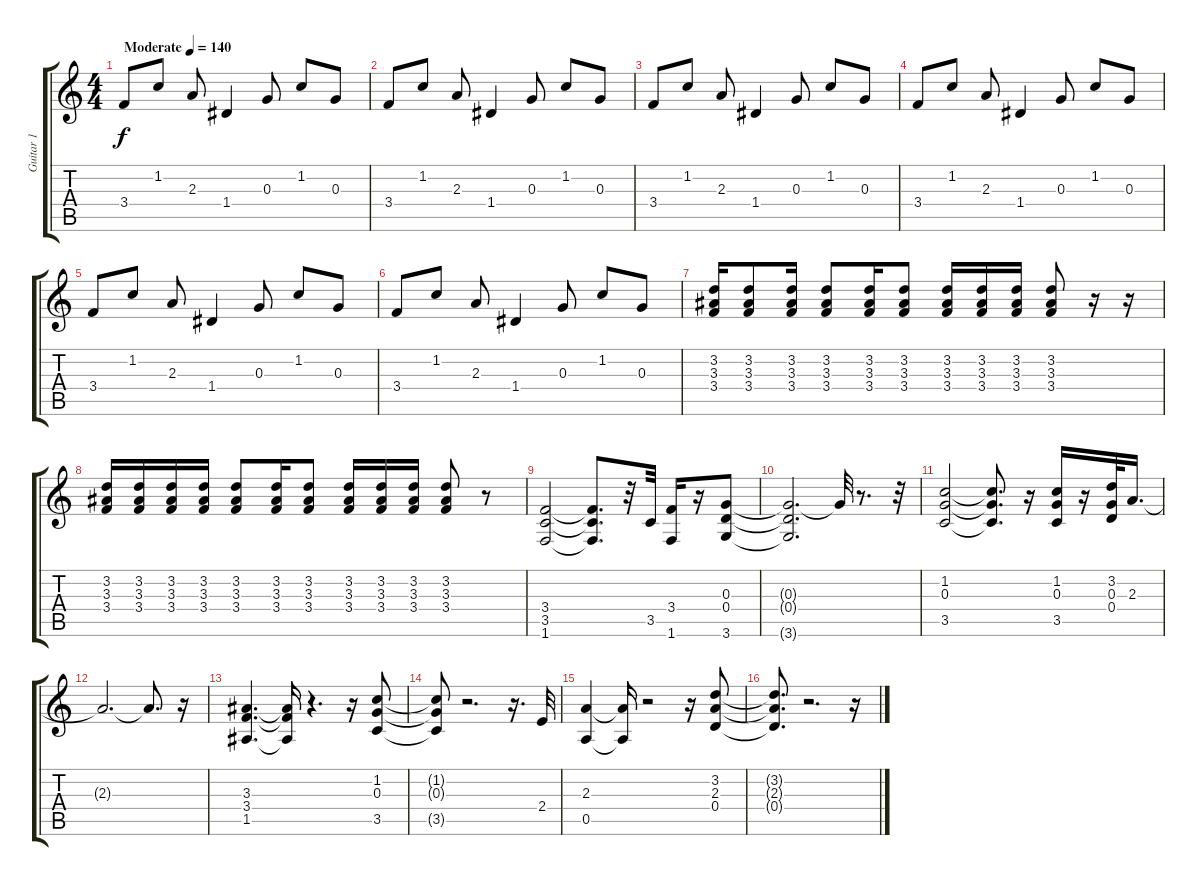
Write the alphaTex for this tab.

\track ("Guitar 1" "Guitar 1") {instrument overdrivenguitar}
\staff {score tabs}
\tuning (E4 B3 G3 D3 A2 E2) {hide}
\ts (4 4)
\tempo (140 "Moderate")
\clef g2
\ks c
3.4.8{dy f instrument acousticguitarsteel} 1.2.8 2.3.8 1.4.4 0.3.8 1.2.8 0.3.8 |
3.4.8 1.2.8 2.3.8 1.4.4 0.3.8 1.2.8 0.3.8 |
3.4.8 1.2.8 2.3.8 1.4.4 0.3.8 1.2.8 0.3.8 |
3.4.8 1.2.8 2.3.8 1.4.4 0.3.8 1.2.8 0.3.8 |
3.4.8 1.2.8 2.3.8 1.4.4 0.3.8 1.2.8 0.3.8 |
3.4.8 1.2.8 2.3.8 1.4.4 0.3.8 1.2.8 0.3.8 |
(3.2 3.3 3.4).16{volume 16 instrument overdrivenguitar} (3.2 3.3 3.4).8 (3.2 3.3 3.4).16 (3.2 3.3 3.4).8 (3.2 3.3 3.4).16 (3.2 3.3 3.4).8 (3.2 3.3 3.4).16 (3.2 3.3 3.4).16 (3.2 3.3 3.4).16 (3.2 3.3 3.4).8 r.16 r.16 |
(3.2 3.3 3.4).16 (3.2 3.3 3.4).16 (3.2 3.3 3.4).16 (3.2 3.3 3.4).16 (3.2 3.3 3.4).8 (3.2 3.3 3.4).16 (3.2 3.3 3.4).8 (3.2 3.3 3.4).16 (3.2 3.3 3.4).16 (3.2 3.3 3.4).16 (3.2 3.3 3.4).8 r.8 |
(3.4 3.5 1.6).2 (3.4{t} 3.5{t} 1.6{t}).8{d} r.32 3.5.32 (3.4 1.6).16 r.16 (0.3 0.4 3.6).8 |
(0.3{t} 0.4{t} 3.6{t}).2{d} 0.3{t}.32 r.8{d} r.32 |
(1.2 0.3 3.5).2 (1.2{t} 0.3{t} 3.5{t}).8{d} r.16 (1.2 0.3 3.5).16 r.16 (3.2 0.3 0.4).32 2.3.16{d} |
2.3{t}.2{d} 2.3{t}.8{d} r.16 |
(3.3 3.4 1.5).4{d} (3.3{t} 3.4{t} 1.5{t}).16 r.4{d} r.16 (1.2 0.3 3.5).8 |
(1.2{t} 0.3{t} 3.5{t}).8 r.2{d} r.16{d} 2.4.32 |
(2.3 0.5).4 (2.3{t} 0.5{t}).16 r.2 r.16 (3.2 2.3 0.4).8 |
(3.2{t} 2.3{t} 0.4{t}).8{d} r.2{d} r.16
